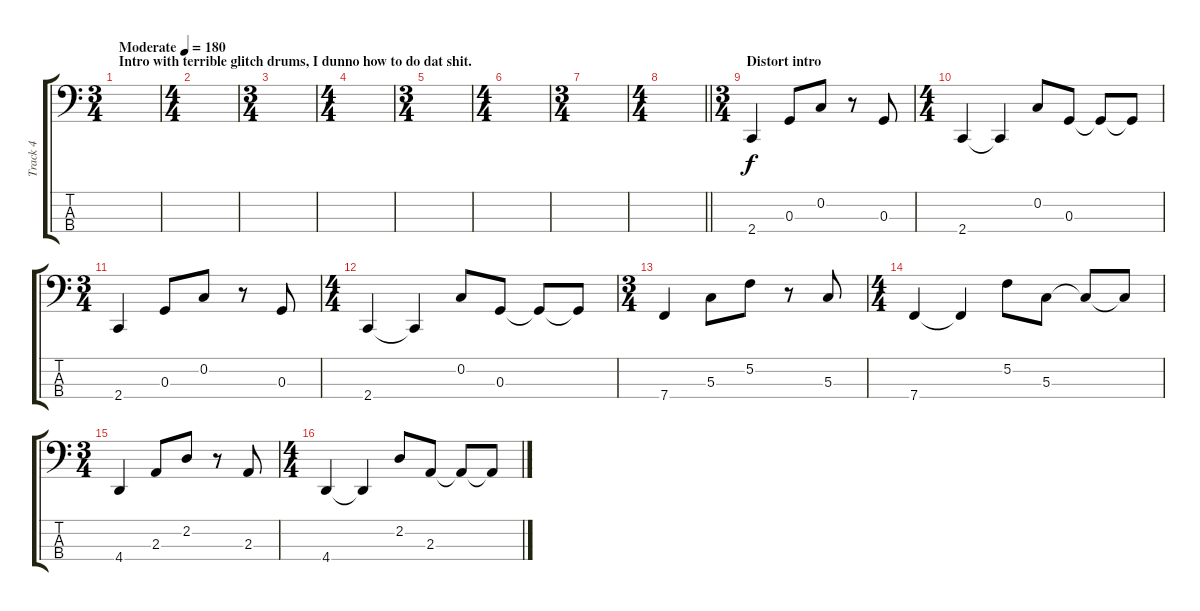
\track ("Track 4" "Track 4") {instrument electricbassfinger}
\staff {score tabs}
\tuning (F2 C2 G1 Bb0) {hide}
\ts (3 4)
\section ("" "Intro with terrible glitch drums, I dunno how to do dat shit.")
\tempo (180 "Moderate")
\clef f4
\ks c
|
\ts (4 4)
|
\ts (3 4)
|
\ts (4 4)
|
\ts (3 4)
|
\ts (4 4)
|
\ts (3 4)
|
\ts (4 4)
\barLineRight lightlight
|
\ts (3 4)
\section ("" "Distort intro")
2.4.4 0.3.8 0.2.8 r.8 0.3.8 |
\ts (4 4)
2.4.4 2.4{t}.4 0.2.8 0.3.8 0.3{t}.8 0.3{t}.8 |
\ts (3 4)
2.4.4 0.3.8 0.2.8 r.8 0.3.8 |
\ts (4 4)
2.4.4 2.4{t}.4 0.2.8 0.3.8 0.3{t}.8 0.3{t}.8 |
\ts (3 4)
7.4.4 5.3.8 5.2.8 r.8 5.3.8 |
\ts (4 4)
7.4.4 7.4{t}.4 5.2.8 5.3.8 5.3{t}.8 5.3{t}.8 |
\ts (3 4)
4.4.4 2.3.8 2.2.8 r.8 2.3.8 |
\ts (4 4)
4.4.4 4.4{t}.4 2.2.8 2.3.8 2.3{t}.8 2.3{t}.8
